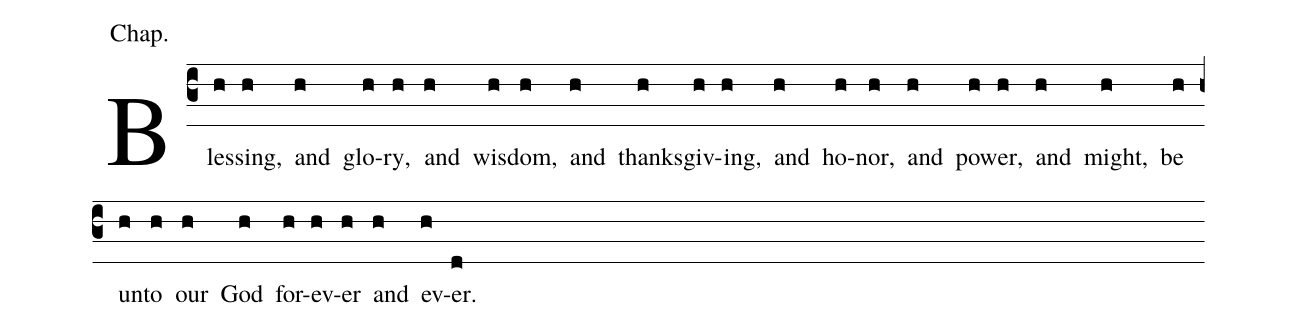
annotation: Chap.;
%%
(c3) Bles(h)sing,(h) and(h) glo(h)ry,(h) and(h) wis(h)dom,(h) and(h) thanks(h)giv(h)ing,(h) and(h) ho(h)nor,(h) and(h) pow(h)er,(h) and(h) might,(h) be(h) un(h)to(h) our(h) God(h) for(h)ev(h)er(h) and(h) ev(h)er.(d)
